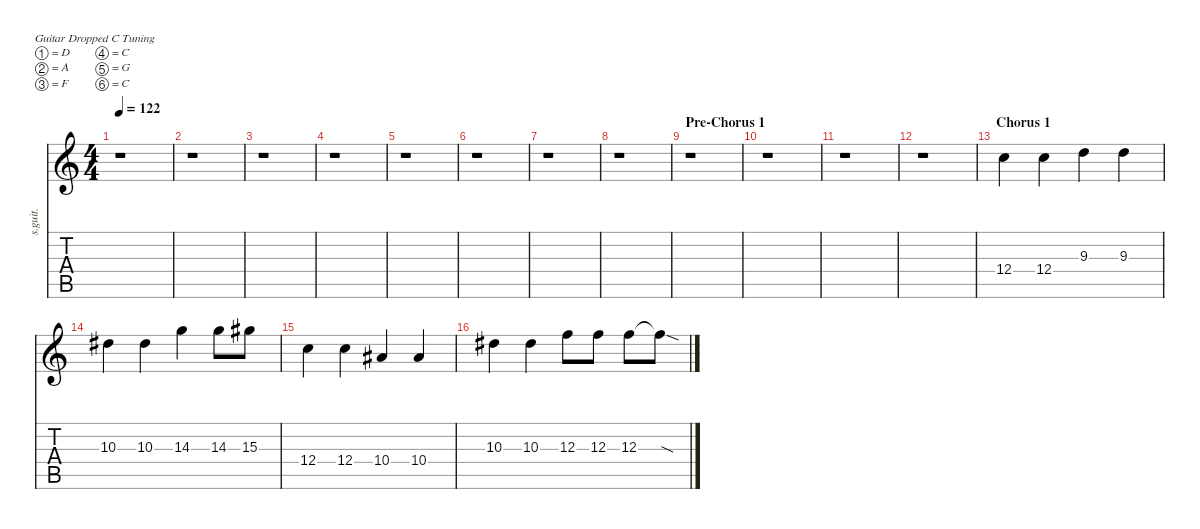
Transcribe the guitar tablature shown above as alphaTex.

\defaultSystemsLayout 4
\hideDynamics
\bracketExtendMode nobrackets
\track ("Guitar Harmonies" "s.guit.") {instrument distortionguitar}
\staff {score tabs}
\tuning (D4 A3 F3 C3 G2 C2)
\ts (4 4)
\tempo 122
\clef g2
\ks c
r.1{dy f} |
r.1 |
r.1 |
r.1 |
r.1 |
r.1 |
r.1 |
r.1 |
\section ("" "Pre-Chorus 1")
r.1 |
r.1 |
r.1 |
r.1 |
\section ("" "Chorus 1")
12.4.4{lyrics (0 "") lyrics (1 "") lyrics (2 "") lyrics (3 "") lyrics (4 "")} 12.4.4{lyrics (0 "") lyrics (1 "") lyrics (2 "") lyrics (3 "") lyrics (4 "")} 9.3.4{lyrics (0 "") lyrics (1 "") lyrics (2 "") lyrics (3 "") lyrics (4 "")} 9.3.4{lyrics (0 "") lyrics (1 "") lyrics (2 "") lyrics (3 "") lyrics (4 "")} |
10.3{acc #}.4{lyrics (0 "") lyrics (1 "") lyrics (2 "") lyrics (3 "") lyrics (4 "")} 10.3{acc #}.4{lyrics (0 "") lyrics (1 "") lyrics (2 "") lyrics (3 "") lyrics (4 "")} 14.3.4{lyrics (0 "") lyrics (1 "") lyrics (2 "") lyrics (3 "") lyrics (4 "")} 14.3.8{lyrics (0 "") lyrics (1 "") lyrics (2 "") lyrics (3 "") lyrics (4 "")} 15.3{acc #}.8{lyrics (0 "") lyrics (1 "") lyrics (2 "") lyrics (3 "") lyrics (4 "")} |
12.4.4{lyrics (0 "") lyrics (1 "") lyrics (2 "") lyrics (3 "") lyrics (4 "")} 12.4.4{lyrics (0 "") lyrics (1 "") lyrics (2 "") lyrics (3 "") lyrics (4 "")} 10.4{acc #}.4{lyrics (0 "") lyrics (1 "") lyrics (2 "") lyrics (3 "") lyrics (4 "")} 10.4{acc #}.4{lyrics (0 "") lyrics (1 "") lyrics (2 "") lyrics (3 "") lyrics (4 "")} |
10.3{acc #}.4{lyrics (0 "") lyrics (1 "") lyrics (2 "") lyrics (3 "") lyrics (4 "")} 10.3{acc #}.4{lyrics (0 "") lyrics (1 "") lyrics (2 "") lyrics (3 "") lyrics (4 "")} 12.3.8{lyrics (0 "") lyrics (1 "") lyrics (2 "") lyrics (3 "") lyrics (4 "")} 12.3.8{lyrics (0 "") lyrics (1 "") lyrics (2 "") lyrics (3 "") lyrics (4 "")} 12.3.8{lyrics (0 "") lyrics (1 "") lyrics (2 "") lyrics (3 "") lyrics (4 "")} 12.3{sod t}.8{lyrics (0 "") lyrics (1 "") lyrics (2 "") lyrics (3 "") lyrics (4 "")}
